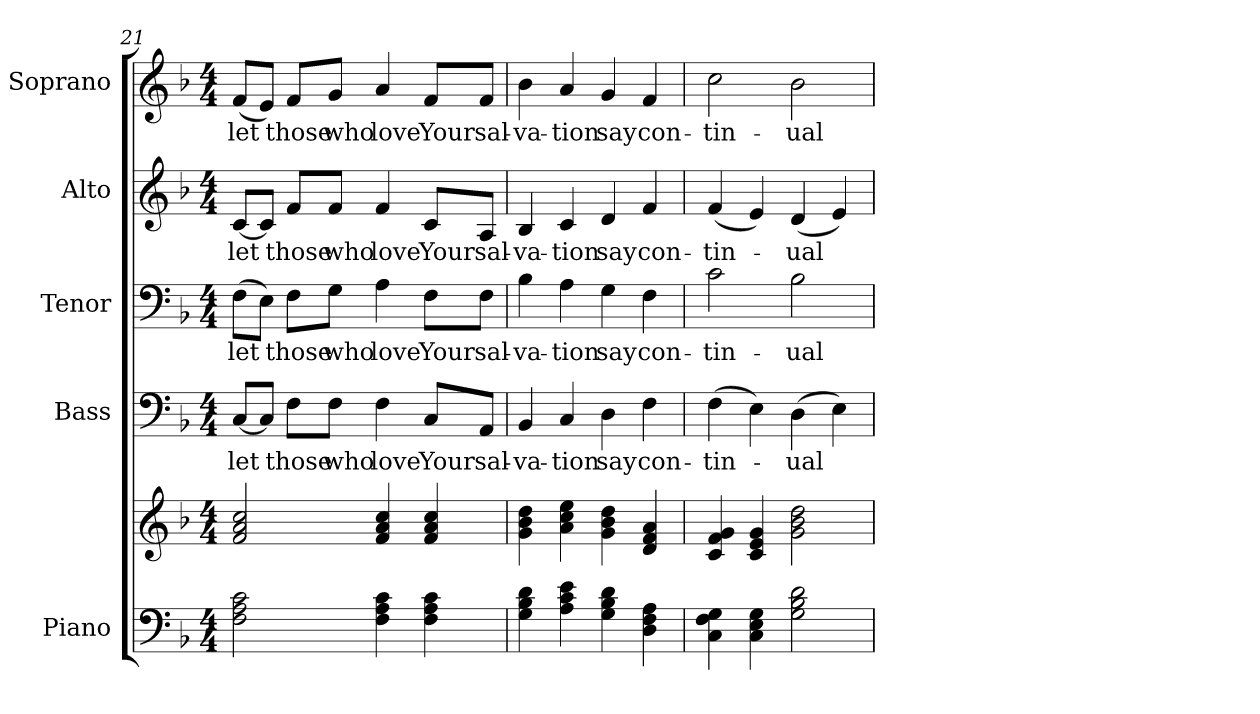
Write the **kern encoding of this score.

**kern	**kern	**kern	**text	**kern	**text	**kern	**text	**kern	**text
*part5	*part5	*part4	*part4	*part3	*part3	*part2	*part2	*part1	*part1
*staff6	*staff5	*staff4	*staff4	*staff3	*staff3	*staff2	*staff2	*staff1	*staff1
*I"Piano	*	*I"Bass	*	*I"Tenor	*	*I"Alto	*	*I"Soprano	*
*I'Pno.	*	*I'B.	*	*I'T.	*	*I'A.	*	*I'S.	*
!!LO:PB:g=z
*clefF4	*clefG2	*clefF4	*	*clefF4	*	*clefG2	*	*clefG2	*
*k[b-]	*k[b-]	*k[b-]	*	*k[b-]	*	*k[b-]	*	*k[b-]	*
*F:	*F:	*F:	*	*F:	*	*F:	*	*F:	*
*M4/4	*M4/4	*M4/4	*	*M4/4	*	*M4/4	*	*M4/4	*
=21	=21	=21	=21	=21	=21	=21	=21	=21	=21
!	!	!	!LO:LY:b:color=#000000	!	!	!	!	!	!
!	!	!	!	!	!LO:LY:b:color=#000000	!	!	!	!
!	!	!	!	!	!	!	!LO:LY:b:color=#000000	!	!
!	!	!	!	!	!	!	!	!	!LO:LY:b:color=#000000
2Fi\ 2Ai 2ci	2fi/ 2ai 2cci	[<8Ci/L	let	(8Fi\L	let	[<8ci/L	let	(8fi/L	let
.	.	8Ci/J]	.	8Ei\J)	.	8ci/J]	.	8ei/J)	.
!	!	!	!LO:LY:b:color=#000000	!	!	!	!	!	!
!	!	!	!	!	!LO:LY:b:color=#000000	!	!	!	!
!	!	!	!	!	!	!	!LO:LY:b:color=#000000	!	!
!	!	!	!	!	!	!	!	!	!LO:LY:b:color=#000000
.	.	8Fi\L	those	8Fi\L	those	8fi/L	those	8fi/L	those
!	!	!	!LO:LY:b:color=#000000	!	!	!	!	!	!
!	!	!	!	!	!LO:LY:b:color=#000000	!	!	!	!
!	!	!	!	!	!	!	!LO:LY:b:color=#000000	!	!
!	!	!	!	!	!	!	!	!	!LO:LY:b:color=#000000
.	.	8Fi\J	who	8Gi\J	who	8fi/J	who	8gi/J	who
!	!	!	!LO:LY:b:color=#000000	!	!	!	!	!	!
!	!	!	!	!	!LO:LY:b:color=#000000	!	!	!	!
!	!	!	!	!	!	!	!LO:LY:b:color=#000000	!	!
!	!	!	!	!	!	!	!	!	!LO:LY:b:color=#000000
4Fi\ 4Ai 4ci	4fi/ 4ai 4cci	4Fi\	love	4Ai\	love	4fi/	love	4ai/	love
!	!	!	!LO:LY:b:color=#000000	!	!	!	!	!	!
!	!	!	!	!	!LO:LY:b:color=#000000	!	!	!	!
!	!	!	!	!	!	!	!LO:LY:b:color=#000000	!	!
!	!	!	!	!	!	!	!	!	!LO:LY:b:color=#000000
4Fi\ 4Ai 4ci	4fi/ 4ai 4cci	8Ci/L	Your	8Fi\L	Your	8ci/L	Your	8fi/L	Your
!	!	!	!LO:LY:b:color=#000000	!	!	!	!	!	!
!	!	!	!	!	!LO:LY:b:color=#000000	!	!	!	!
!	!	!	!	!	!	!	!LO:LY:b:color=#000000	!	!
!	!	!	!	!	!	!	!	!	!LO:LY:b:color=#000000
.	.	8AAi/J	sal-	8Fi\J	sal-	8Ai/J	sal-	8fi/J	sal-
=22	=22	=22	=22	=22	=22	=22	=22	=22	=22
!	!	!	!LO:LY:b:color=#000000	!	!	!	!	!	!
!	!	!	!	!	!LO:LY:b:color=#000000	!	!	!	!
!	!	!	!	!	!	!	!LO:LY:b:color=#000000	!	!
!	!	!	!	!	!	!	!	!	!LO:LY:b:color=#000000
4Gi\ 4B-i 4di	4gi\ 4b-i 4ddi	4BB-i/	-va-	4B-i\	-va-	4B-i/	-va-	4b-i\	-va-
!	!	!	!LO:LY:b:color=#000000	!	!	!	!	!	!
!	!	!	!	!	!LO:LY:b:color=#000000	!	!	!	!
!	!	!	!	!	!	!	!LO:LY:b:color=#000000	!	!
!	!	!	!	!	!	!	!	!	!LO:LY:b:color=#000000
4Ai\ 4ci 4ei	4ai\ 4cci 4eei	4Ci/	-tion	4Ai\	-tion	4ci/	-tion	4ai/	-tion
!	!	!	!LO:LY:b:color=#000000	!	!	!	!	!	!
!	!	!	!	!	!LO:LY:b:color=#000000	!	!	!	!
!	!	!	!	!	!	!	!LO:LY:b:color=#000000	!	!
!	!	!	!	!	!	!	!	!	!LO:LY:b:color=#000000
4Gi\ 4B-i 4di	4gi\ 4b-i 4ddi	4Di\	say	4Gi\	say	4di/	say	4gi/	say
!	!	!	!LO:LY:b:color=#000000	!	!	!	!	!	!
!	!	!	!	!	!LO:LY:b:color=#000000	!	!	!	!
!	!	!	!	!	!	!	!LO:LY:b:color=#000000	!	!
!	!	!	!	!	!	!	!	!	!LO:LY:b:color=#000000
4Di\ 4Fi 4Ai	4di/ 4fi 4ai	4Fi\	con-	4Fi\	con-	4fi/	con-	4fi/	con-
!!LO:PB:g=z
=23	=23	=23	=23	=23	=23	=23	=23	=23	=23
!	!	!	!LO:LY:b:color=#000000	!	!	!	!	!	!
!	!	!	!	!	!LO:LY:b:color=#000000	!	!	!	!
!	!	!	!	!	!	!	!LO:LY:b:color=#000000	!	!
!	!	!	!	!	!	!	!	!	!LO:LY:b:color=#000000
4Ci\ 4Fi 4Gi	4ci/ 4fi 4gi	(4Fi\	-tin-	2ci\	-tin-	(4fi/	-tin-	2cci\	-tin-
4Ci\ 4Ei 4Gi	4ci/ 4ei 4gi	4Ei\)	.	.	.	4ei/)	.	.	.
!	!	!	!LO:LY:b:color=#000000	!	!	!	!	!	!
!	!	!	!	!	!LO:LY:b:color=#000000	!	!	!	!
!	!	!	!	!	!	!	!LO:LY:b:color=#000000	!	!
!	!	!	!	!	!	!	!	!	!LO:LY:b:color=#000000
2Gi\ 2B-i 2di	2gi\ 2b-i 2ddi	(4Di\	-ual	2B-i\	-ual	(4di/	-ual	2b-i\	-ual
.	.	4Ei\)	.	.	.	4ei/)	.	.	.
=	=	=	=	=	=	=	=	=	=
*-	*-	*-	*-	*-	*-	*-	*-	*-	*-
